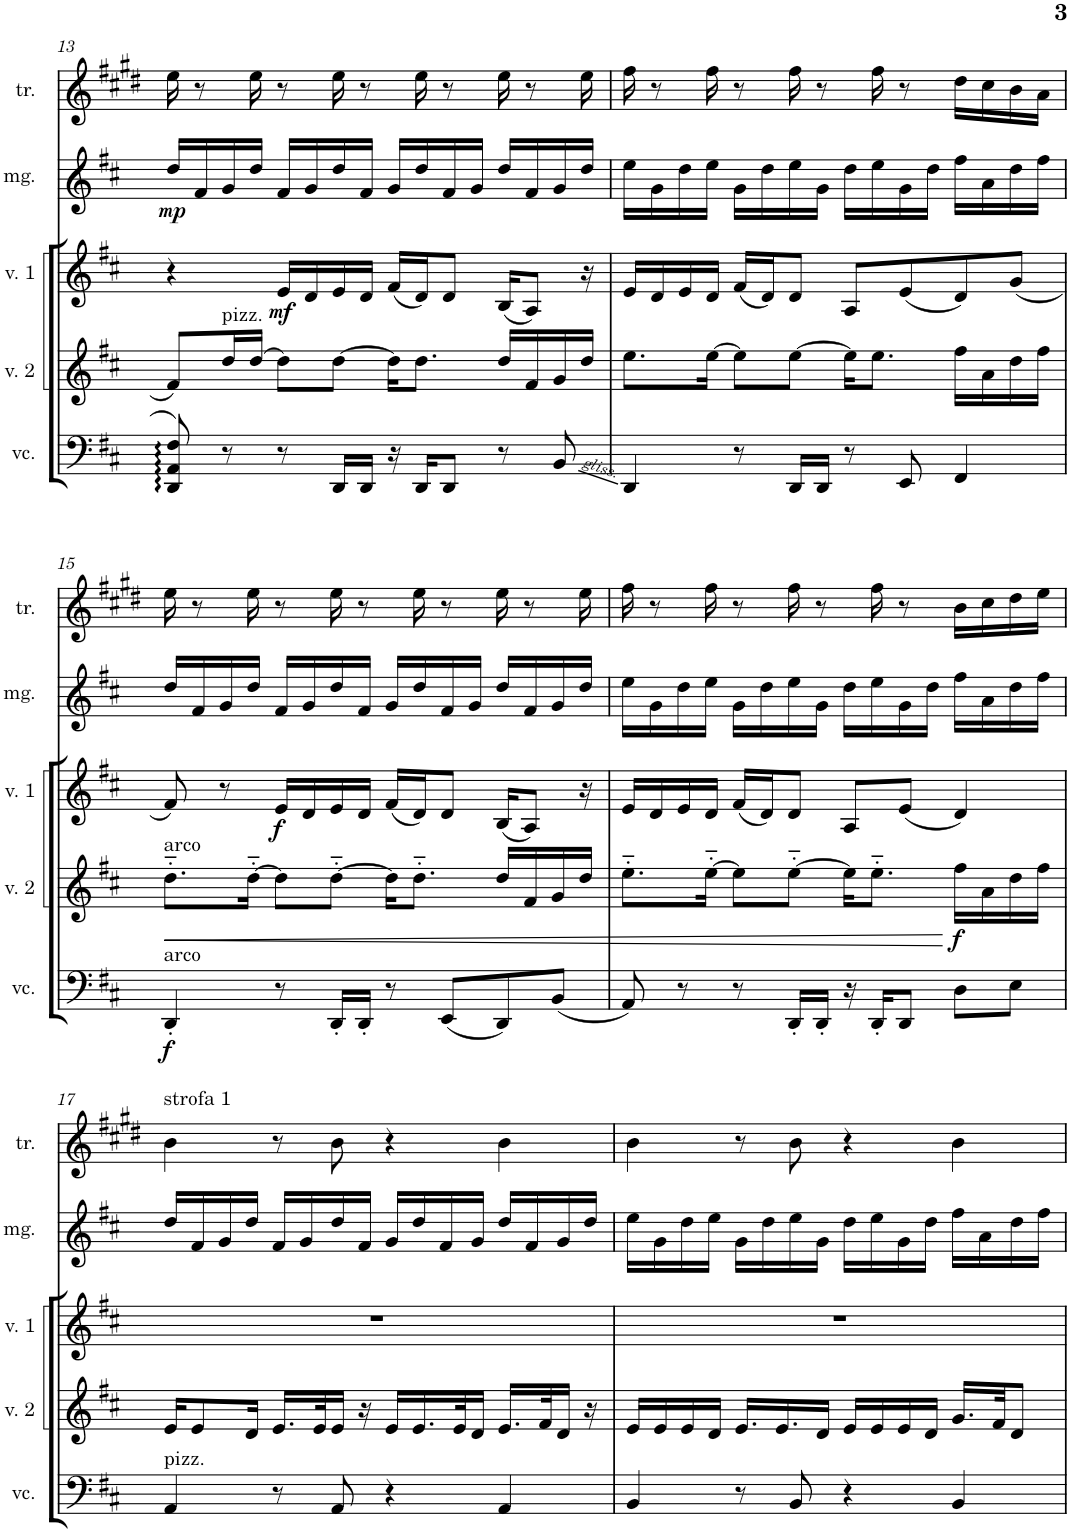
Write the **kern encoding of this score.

**kern	**dynam	**kern	**dynam	**kern	**dynam	**kern	**dynam	**kern
*part5	*part5	*part4	*part4	*part3	*part3	*part2	*part2	*part1
*staff5	*staff5	*staff4	*staff4	*staff3	*staff3	*staff2	*staff2	*staff1
*I"violoncello	*	*I"violino 2	*	*I"violino 1	*	*I"moog	*	*I"tromba
*I'vc.	*	*I'v. 2	*	*I'v. 1	*	*I'mg.	*	*I'tr.
!!LO:PB:g=z
*clefF4	*	*clefG2	*	*clefG2	*	*clefG2	*	*clefG2
*	*	*	*	*	*	*	*	*Trd1c2
*k[f#c#]	*	*k[f#c#]	*	*k[f#c#]	*	*k[f#c#]	*	*k[f#c#g#d#]
*M4/4	*	*M4/4	*	*M4/4	*	*M4/4	*	*M4/4
=13	=13	=13	=13	=13	=13	=13	=13	=13
!	!	!	!	!	!	!	!LO:DY:b	!
8DD/: 8AA/: 8F#/:	.	8f#/L	.	4r	.	16dd/LL	mp	16ee\
.	.	.	.	.	.	16f#/	.	8r
!	!	!LO:TX:a:t=pizz.	!	!	!	!	!	!
8r	.	16dd/L	.	.	.	16g/	.	.
.	.	[16dd/JJ	.	.	.	16dd/JJ	.	16ee\
!	!	!	!	!	!LO:DY:b	!	!	!
8r	.	8dd\L]	.	16e/LL	mf	16f#/LL	.	8r
.	.	.	.	16d/	.	16g/	.	.
16DD/LL	.	[8dd\J	.	16e/	.	16dd/	.	16ee\
16DD/JJ	.	.	.	16d/JJ	.	16f#/JJ	.	8r
16r	.	16dd\KL]	.	(16f#/LL	.	16g/LL	.	.
16DD/KL	.	8.dd\J	.	16d/J)	.	16dd/	.	16ee\
8DD/J	.	.	.	8d/J	.	16f#/	.	8r
.	.	.	.	.	.	16g/JJ	.	.
8r	.	16dd/LL	.	(16B/KL	.	16dd/LL	.	16ee\
.	.	16f#/	.	8A/J)	.	16f#/	.	8r
8BB/	.	16g/	.	.	.	16g/	.	.
.	.	16dd/JJ	.	16r	.	16dd/JJ	.	16ee\
=14	=14	=14	=14	=14	=14	=14	=14	=14
4DD/	.	8.ee\L	.	16e/LL	.	16ee\LL	.	16ff#\
.	.	.	.	16d/	.	16g\	.	8r
.	.	.	.	16e/	.	16dd\	.	.
.	.	[16ee\Jk	.	16d/JJ	.	16ee\JJ	.	16ff#\
8r	.	8ee\L]	.	(16f#/LL	.	16g\LL	.	8r
.	.	.	.	16d/J)	.	16dd\	.	.
16DD/LL	.	[8ee\J	.	8d/J	.	16ee\	.	16ff#\
16DD/JJ	.	.	.	.	.	16g\JJ	.	8r
8r	.	16ee\KL]	.	8A/L	.	16dd\LL	.	.
.	.	8.ee\J	.	.	.	16ee\	.	16ff#\
8EE/	.	.	.	(8e/	.	16g\	.	8r
.	.	.	.	.	.	16dd\JJ	.	.
4FF#/	.	16ff#\LL	.	8d/)	.	16ff#\LL	.	16dd#\LL
.	.	16a\	.	.	.	16a\	.	16cc#\
.	.	16dd\	.	(8g/J	.	16dd\	.	16b\
.	.	16ff#\JJ	.	.	.	16ff#\JJ	.	16a\JJ
!!LO:LB:g=z
=15	=15	=15	=15	=15	=15	=15	=15	=15
!	!	!LO:TX:a:t=arco	!	!	!	!	!	!
!LO:TX:a:t=arco	!	!	!	!	!	!	!	!
!	!LO:DY:b	!	!LO:HP:b	!	!	!	!	!
4DD'/	f	8.dd'~\L	<	8f#/)	.	16dd/LL	.	16ee\
.	.	.	.	.	.	16f#/	.	8r
.	.	.	.	8r	.	16g/	.	.
.	.	[16dd'~\Jk	.	.	.	16dd/JJ	.	16ee\
!	!	!	!	!	!LO:DY:b	!	!	!
8r	.	8dd\L]	.	16e/LL	f	16f#/LL	.	8r
.	.	.	.	16d/	.	16g/	.	.
16DD'/LL	.	[8dd'~\J	.	16e/	.	16dd/	.	16ee\
16DD'/JJ	.	.	.	16d/JJ	.	16f#/JJ	.	8r
8r	.	16dd\KL]	.	(16f#/LL	.	16g/LL	.	.
.	.	8.dd'~\J	.	16d/J)	.	16dd/	.	16ee\
(8EE/L	.	.	.	8d/J	.	16f#/	.	8r
.	.	.	.	.	.	16g/JJ	.	.
8DD/)	.	16dd/LL	.	(16B/KL	.	16dd/LL	.	16ee\
.	.	16f#/	.	8A/J)	.	16f#/	.	8r
(8BB/J	.	16g/	.	.	.	16g/	.	.
.	.	16dd/JJ	.	16r	.	16dd/JJ	.	16ee\
=16	=16	=16	=16	=16	=16	=16	=16	=16
8AA/)	.	8.ee'~\L	.	16e/LL	.	16ee\LL	.	16ff#\
.	.	.	.	16d/	.	16g\	.	8r
8r	.	.	.	16e/	.	16dd\	.	.
.	.	[16ee'~\Jk	.	16d/JJ	.	16ee\JJ	.	16ff#\
8r	.	8ee\L]	.	(16f#/LL	.	16g\LL	.	8r
.	.	.	.	16d/J)	.	16dd\	.	.
16DD'/LL	.	[8ee'~\J	.	8d/J	.	16ee\	.	16ff#\
16DD'/JJ	.	.	.	.	.	16g\JJ	.	8r
16r	.	16ee\KL]	.	8A/L	.	16dd\LL	.	.
16DD'/KL	.	8.ee'~\J	.	.	.	16ee\	.	16ff#\
8DD/J	.	.	.	(8e/J	.	16g\	.	8r
.	.	.	.	.	.	16dd\JJ	.	.
!	!	!	!LO:DY:n=1:b	!	!	!	!	!
8D\L	.	16ff#\LL	[ f	4d/)	.	16ff#\LL	.	16b\LL
.	.	16a\	.	.	.	16a\	.	16cc#\
8E\J	.	16dd\	.	.	.	16dd\	.	16dd#\
.	.	16ff#\JJ	.	.	.	16ff#\JJ	.	16ee\JJ
!!LO:LB:g=z
=17	=17	=17	=17	=17	=17	=17	=17	=17
!	!	!	!	!	!	!	!	!LO:TX:a:t=strofa 1
!LO:TX:a:t=pizz.	!	!	!	!	!	!	!	!
4AA/	.	16e/KL	.	1r	.	16dd/LL	.	4b\
.	.	8e/	.	.	.	16f#/	.	.
.	.	.	.	.	.	16g/	.	.
.	.	16d/Jk	.	.	.	16dd/JJ	.	.
8r	.	16.e/LL	.	.	.	16f#/LL	.	8r
.	.	.	.	.	.	16g/	.	.
.	.	32e/K	.	.	.	.	.	.
8AA/	.	16e/JJ	.	.	.	16dd/	.	8b\
.	.	16r	.	.	.	16f#/JJ	.	.
4r	.	16e/LL	.	.	.	16g/LL	.	4r
.	.	16.e/	.	.	.	16dd/	.	.
.	.	.	.	.	.	16f#/	.	.
.	.	32e/K	.	.	.	.	.	.
.	.	16d/JJ	.	.	.	16g/JJ	.	.
4AA/	.	16.e/LL	.	.	.	16dd/LL	.	4b\
.	.	.	.	.	.	16f#/	.	.
.	.	32f#/K	.	.	.	.	.	.
.	.	16d/JJ	.	.	.	16g/	.	.
.	.	16r	.	.	.	16dd/JJ	.	.
=18	=18	=18	=18	=18	=18	=18	=18	=18
4BB/	.	16e/LL	.	1r	.	16ee\LL	.	4b\
.	.	16e/	.	.	.	16g\	.	.
.	.	16e/	.	.	.	16dd\	.	.
.	.	16d/JJ	.	.	.	16ee\JJ	.	.
8r	.	16.e/LL	.	.	.	16g\LL	.	8r
.	.	.	.	.	.	16dd\	.	.
.	.	16.e/	.	.	.	.	.	.
8BB/	.	.	.	.	.	16ee\	.	8b\
.	.	16d/JJ	.	.	.	16g\JJ	.	.
4r	.	16e/LL	.	.	.	16dd\LL	.	4r
.	.	16e/	.	.	.	16ee\	.	.
.	.	16e/	.	.	.	16g\	.	.
.	.	16d/JJ	.	.	.	16dd\JJ	.	.
4BB/	.	16.g/LL	.	.	.	16ff#\LL	.	4b\
.	.	.	.	.	.	16a\	.	.
.	.	32f#/JK	.	.	.	.	.	.
.	.	8d/J	.	.	.	16dd\	.	.
.	.	.	.	.	.	16ff#\JJ	.	.
=	=	=	=	=	=	=	=	=
*-	*-	*-	*-	*-	*-	*-	*-	*-
